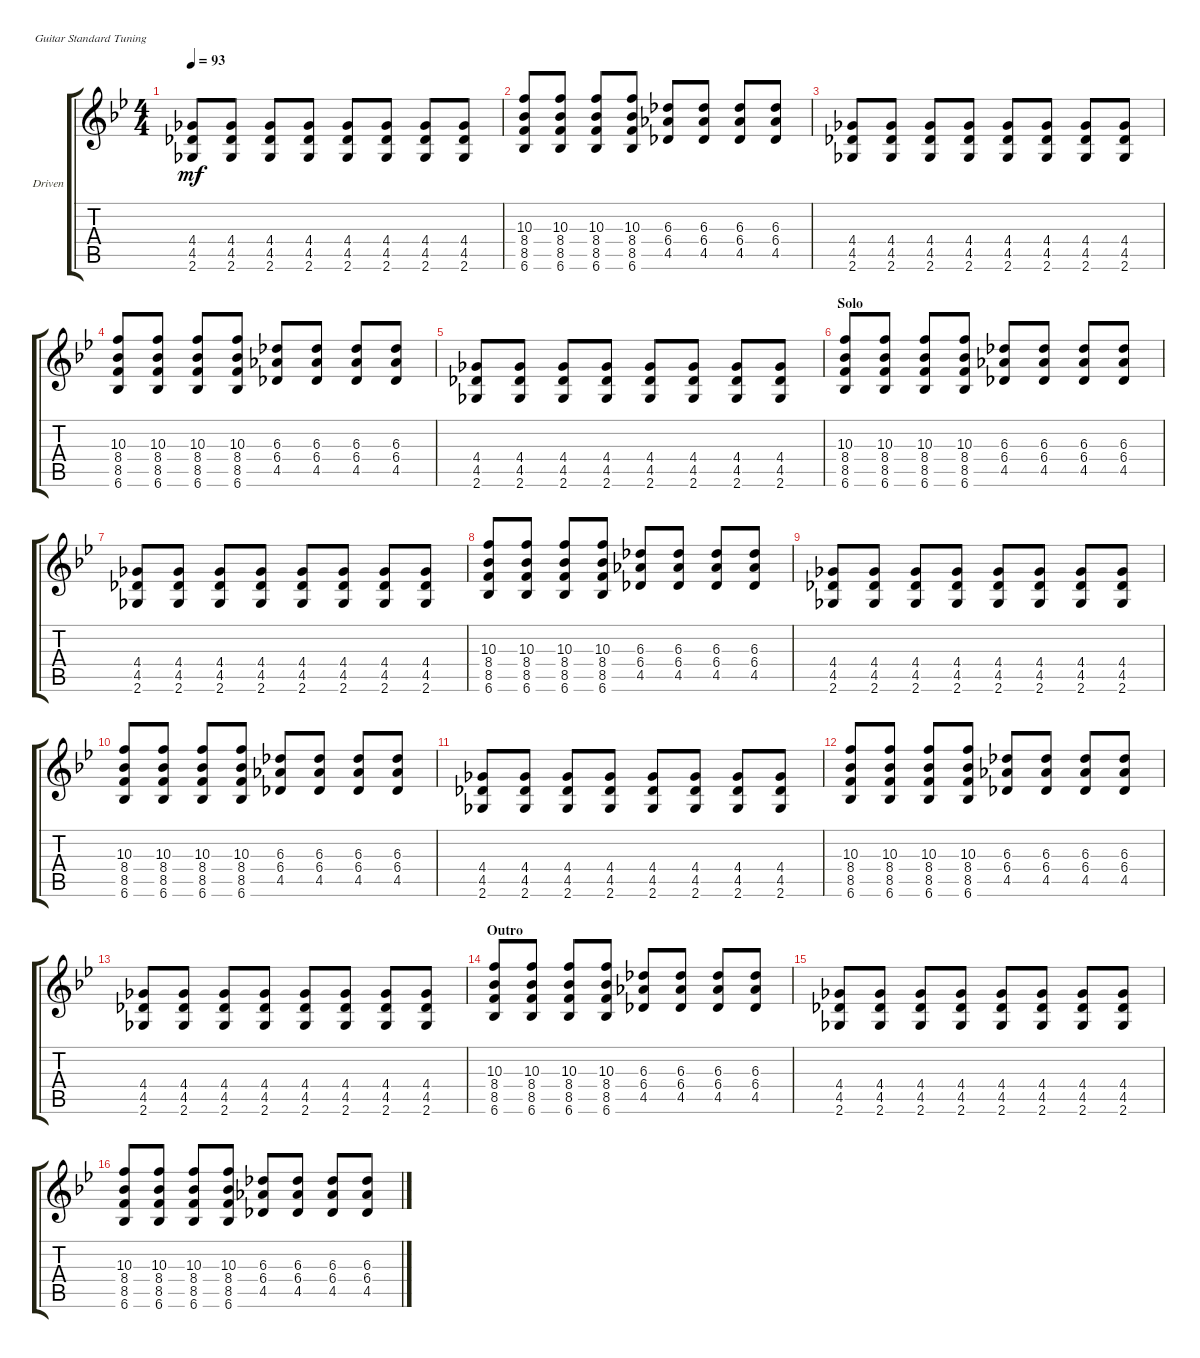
\defaultSystemsLayout 4
\bracketExtendMode groupsimilarinstruments
\firstSystemTrackNameOrientation horizontal
\otherSystemsTrackNameOrientation horizontal
\track ("Driven" "Driven") {instrument overdrivenguitar}
\staff {score tabs}
\tuning (E4 B3 G3 D3 A2 E2)
\ts (4 4)
\tempo 93
\clef g2
\ks bb
(4.4 4.5 2.6).8{dy mf} (4.4 4.5 2.6).8 (4.4 4.5 2.6).8 (4.4 4.5 2.6).8 (4.4 4.5 2.6).8 (4.4 4.5 2.6).8 (4.4 4.5 2.6).8 (4.4 4.5 2.6).8 |
(10.3 8.4 8.5 6.6).8 (10.3 8.4 8.5 6.6).8 (10.3 8.4 8.5 6.6).8 (10.3 8.4 8.5 6.6).8 (6.3 6.4 4.5).8 (4.5 6.4 6.3).8 (6.3 6.4 4.5).8 (4.5 6.4 6.3).8 |
(4.4 4.5 2.6).8 (4.4 4.5 2.6).8 (4.4 4.5 2.6).8 (4.4 4.5 2.6).8 (4.4 4.5 2.6).8 (4.4 4.5 2.6).8 (4.4 4.5 2.6).8 (4.4 4.5 2.6).8 |
(10.3 8.4 8.5 6.6).8 (10.3 8.4 8.5 6.6).8 (10.3 8.4 8.5 6.6).8 (10.3 8.4 8.5 6.6).8 (6.3 6.4 4.5).8 (4.5 6.4 6.3).8 (6.3 6.4 4.5).8 (4.5 6.4 6.3).8 |
(4.4 4.5 2.6).8 (4.4 4.5 2.6).8 (4.4 4.5 2.6).8 (4.4 4.5 2.6).8 (4.4 4.5 2.6).8 (4.4 4.5 2.6).8 (4.4 4.5 2.6).8 (4.4 4.5 2.6).8 |
\section ("" "Solo")
(10.3 8.4 8.5 6.6).8 (10.3 8.4 8.5 6.6).8 (10.3 8.4 8.5 6.6).8 (10.3 8.4 8.5 6.6).8 (6.3 6.4 4.5).8 (4.5 6.4 6.3).8 (6.3 6.4 4.5).8 (4.5 6.4 6.3).8 |
(4.4 4.5 2.6).8 (4.4 4.5 2.6).8 (4.4 4.5 2.6).8 (4.4 4.5 2.6).8 (4.4 4.5 2.6).8 (4.4 4.5 2.6).8 (4.4 4.5 2.6).8 (4.4 4.5 2.6).8 |
(10.3 8.4 8.5 6.6).8 (10.3 8.4 8.5 6.6).8 (10.3 8.4 8.5 6.6).8 (10.3 8.4 8.5 6.6).8 (6.3 6.4 4.5).8 (4.5 6.4 6.3).8 (6.3 6.4 4.5).8 (4.5 6.4 6.3).8 |
(4.4 4.5 2.6).8 (4.4 4.5 2.6).8 (4.4 4.5 2.6).8 (4.4 4.5 2.6).8 (4.4 4.5 2.6).8 (4.4 4.5 2.6).8 (4.4 4.5 2.6).8 (4.4 4.5 2.6).8 |
(10.3 8.4 8.5 6.6).8 (10.3 8.4 8.5 6.6).8 (10.3 8.4 8.5 6.6).8 (10.3 8.4 8.5 6.6).8 (6.3 6.4 4.5).8 (4.5 6.4 6.3).8 (6.3 6.4 4.5).8 (4.5 6.4 6.3).8 |
(4.4 4.5 2.6).8 (4.4 4.5 2.6).8 (4.4 4.5 2.6).8 (4.4 4.5 2.6).8 (4.4 4.5 2.6).8 (4.4 4.5 2.6).8 (4.4 4.5 2.6).8 (4.4 4.5 2.6).8 |
(10.3 8.4 8.5 6.6).8 (10.3 8.4 8.5 6.6).8 (10.3 8.4 8.5 6.6).8 (10.3 8.4 8.5 6.6).8 (6.3 6.4 4.5).8 (4.5 6.4 6.3).8 (6.3 6.4 4.5).8 (4.5 6.4 6.3).8 |
(4.4 4.5 2.6).8 (4.4 4.5 2.6).8 (4.4 4.5 2.6).8 (4.4 4.5 2.6).8 (4.4 4.5 2.6).8 (4.4 4.5 2.6).8 (4.4 4.5 2.6).8 (4.4 4.5 2.6).8 |
\section ("" "Outro")
(10.3 8.4 8.5 6.6).8 (10.3 8.4 8.5 6.6).8 (10.3 8.4 8.5 6.6).8 (10.3 8.4 8.5 6.6).8 (6.3 6.4 4.5).8 (4.5 6.4 6.3).8 (6.3 6.4 4.5).8 (4.5 6.4 6.3).8 |
(4.4 4.5 2.6).8 (4.4 4.5 2.6).8 (4.4 4.5 2.6).8 (4.4 4.5 2.6).8 (4.4 4.5 2.6).8 (4.4 4.5 2.6).8 (4.4 4.5 2.6).8 (4.4 4.5 2.6).8 |
(10.3 8.4 8.5 6.6).8 (10.3 8.4 8.5 6.6).8 (10.3 8.4 8.5 6.6).8 (10.3 8.4 8.5 6.6).8 (6.3 6.4 4.5).8 (4.5 6.4 6.3).8 (6.3 6.4 4.5).8 (4.5 6.4 6.3).8
